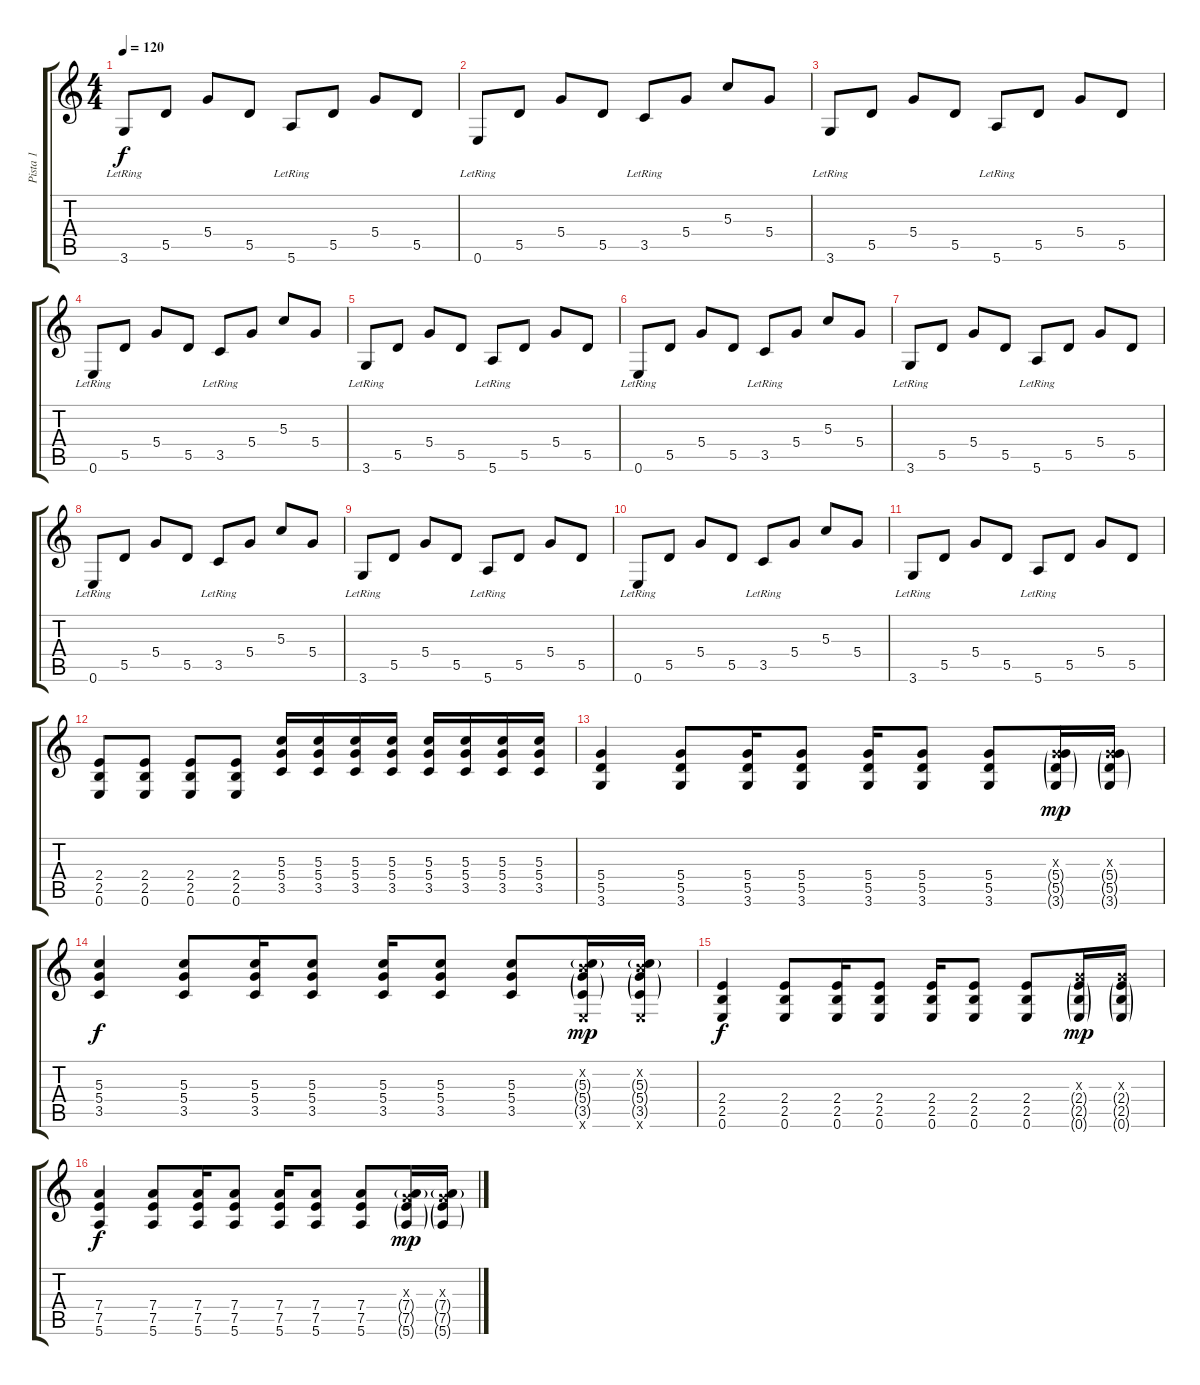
\track ("Pista 1" "Pista 1") {instrument electricguitarclean}
\staff {score tabs}
\tuning (E4 B3 G3 D3 A2 E2) {hide}
\ts (4 4)
\tempo 120
\clef g2
\ks c
3.6{lr}.8{dy f instrument electricguitarclean} 5.5.8 5.4.8 5.5.8 5.6{lr}.8 5.5.8 5.4.8 5.5.8 |
0.6{lr}.8 5.5.8 5.4.8 5.5.8 3.5{lr}.8 5.4.8 5.3.8 5.4.8 |
3.6{lr}.8 5.5.8 5.4.8 5.5.8 5.6{lr}.8 5.5.8 5.4.8 5.5.8 |
0.6{lr}.8 5.5.8 5.4.8 5.5.8 3.5{lr}.8 5.4.8 5.3.8 5.4.8 |
3.6{lr}.8 5.5.8 5.4.8 5.5.8 5.6{lr}.8 5.5.8 5.4.8 5.5.8 |
0.6{lr}.8 5.5.8 5.4.8 5.5.8 3.5{lr}.8 5.4.8 5.3.8 5.4.8 |
3.6{lr}.8 5.5.8 5.4.8 5.5.8 5.6{lr}.8 5.5.8 5.4.8 5.5.8 |
0.6{lr}.8 5.5.8 5.4.8 5.5.8 3.5{lr}.8 5.4.8 5.3.8 5.4.8 |
3.6{lr}.8 5.5.8 5.4.8 5.5.8 5.6{lr}.8 5.5.8 5.4.8 5.5.8 |
0.6{lr}.8 5.5.8 5.4.8 5.5.8 3.5{lr}.8 5.4.8 5.3.8 5.4.8 |
3.6{lr}.8 5.5.8 5.4.8 5.5.8 5.6{lr}.8 5.5.8 5.4.8 5.5.8 |
(2.4 2.5 0.6).8{instrument distortionguitar} (2.4 2.5 0.6).8 (2.4 2.5 0.6).8 (2.4 2.5 0.6).8 (5.3 5.4 3.5).16 (5.3 5.4 3.5).16 (5.3 5.4 3.5).16 (5.3 5.4 3.5).16 (5.3 5.4 3.5).16 (5.3 5.4 3.5).16 (5.3 5.4 3.5).16 (5.3 5.4 3.5).16 |
(5.4 5.5 3.6).4 (5.4 5.5 3.6).8 (5.4 5.5 3.6).16 (5.4 5.5 3.6).8 (5.4 5.5 3.6).16 (5.4 5.5 3.6).8 (5.4 5.5 3.6).8 (0.3{x} 5.4{g} 5.5{g} 3.6{g}).16{dy mp} (0.3{x} 5.4{g} 5.5{g} 3.6{g}).16 |
(5.3 5.4 3.5).4{dy f} (5.3 5.4 3.5).8 (5.3 5.4 3.5).16 (5.3 5.4 3.5).8 (5.3 5.4 3.5).16 (5.3 5.4 3.5).8 (5.3 5.4 3.5).8 (0.2{x} 5.3{g} 5.4{g} 3.5{g} 0.6{x}).16{dy mp} (0.2{x} 5.3{g} 5.4{g} 3.5{g} 0.6{x}).16 |
(2.4 2.5 0.6).4{dy f} (2.4 2.5 0.6).8 (2.4 2.5 0.6).16 (2.4 2.5 0.6).8 (2.4 2.5 0.6).16 (2.4 2.5 0.6).8 (2.4 2.5 0.6).8 (0.3{x} 2.4{g} 2.5{g} 0.6{g}).16{dy mp} (0.3{x} 2.4{g} 2.5{g} 0.6{g}).16 |
(7.4 7.5 5.6).4{dy f} (7.4 7.5 5.6).8 (7.4 7.5 5.6).16 (7.4 7.5 5.6).8 (7.4 7.5 5.6).16 (7.4 7.5 5.6).8 (7.4 7.5 5.6).8 (0.3{x} 7.4{g} 7.5{g} 5.6{g}).16{dy mp} (0.3{x} 7.4{g} 7.5{g} 5.6{g}).16
